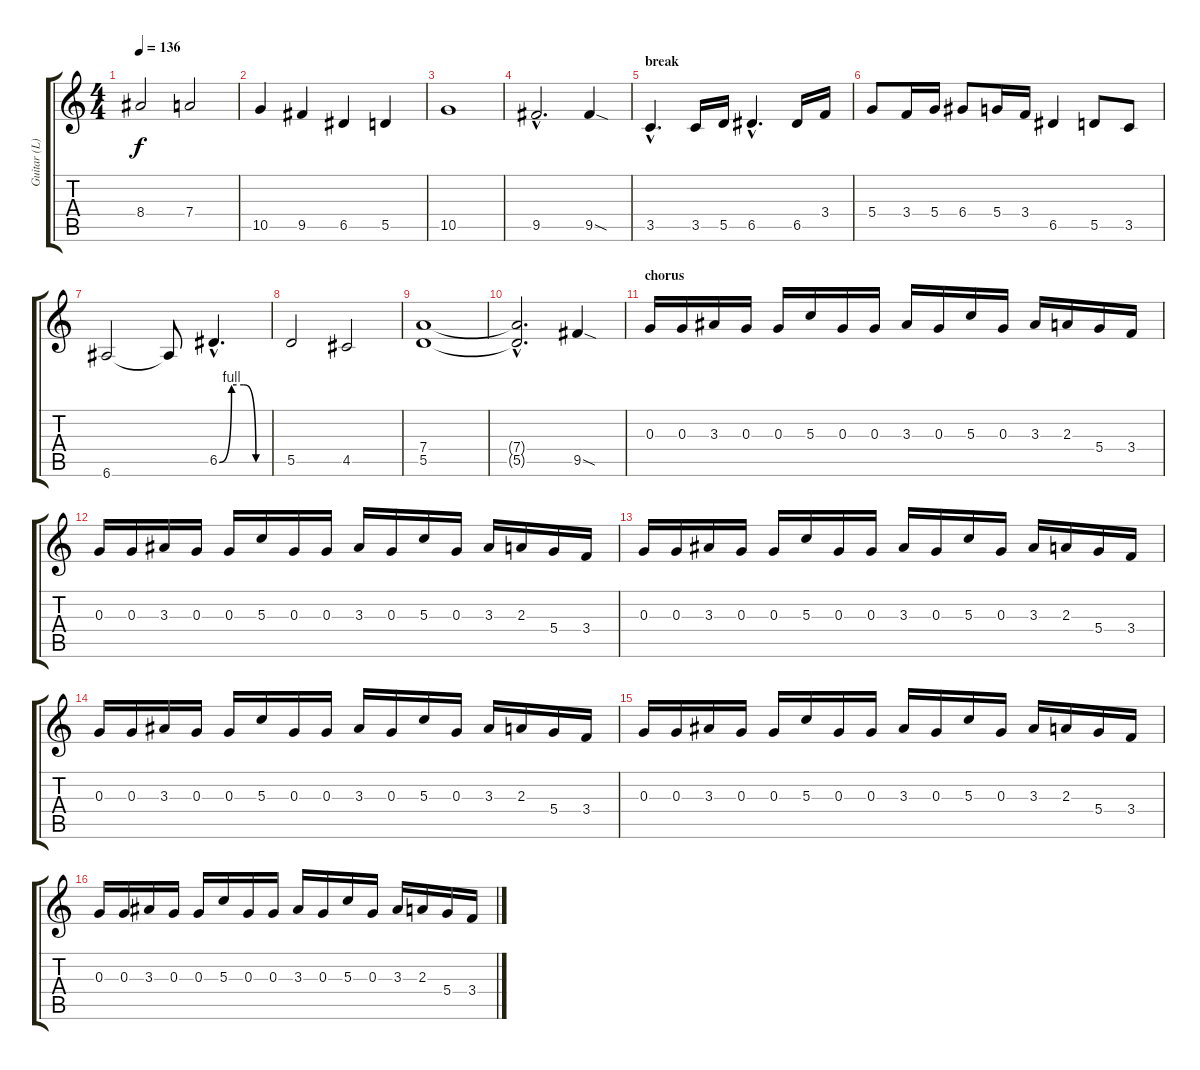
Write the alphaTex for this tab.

\track ("Guitar (L)" "Guitar (L)") {instrument distortionguitar}
\staff {score tabs}
\tuning (E4 B3 G3 D3 A2 E2) {hide}
\ts (4 4)
\tempo 136
\clef g2
\ks c
8.4.2{dy f} 7.4.2 |
10.5.4 9.5.4 6.5.4 5.5.4 |
10.5.1 |
9.5{hac}.2{d} 9.5{sod}.4 |
\section ("" "break")
3.5{hac}.4{d} 3.5.16 5.5.16 6.5{hac}.4{d} 6.5.16 3.4.16 |
5.4.8 3.4.16 5.4.16 6.4.8 5.4.16 3.4.16 6.5.4 5.5.8 3.5.8 |
6.6.2 6.6{t}.8 6.5{be (custom 0 0 15 4 30 4 45 0 60 0) hac}.4{d} |
5.5.2 4.5.2 |
(7.4 5.5).1 |
(7.4{hac t} 5.5{hac t}).2{d} 9.5{sod}.4 |
\section ("" "chorus")
0.3.16 0.3.16 3.3.16 0.3.16 0.3.16 5.3.16 0.3.16 0.3.16 3.3.16 0.3.16 5.3.16 0.3.16 3.3.16 2.3.16 5.4.16 3.4.16 |
0.3.16 0.3.16 3.3.16 0.3.16 0.3.16 5.3.16 0.3.16 0.3.16 3.3.16 0.3.16 5.3.16 0.3.16 3.3.16 2.3.16 5.4.16 3.4.16 |
0.3.16 0.3.16 3.3.16 0.3.16 0.3.16 5.3.16 0.3.16 0.3.16 3.3.16 0.3.16 5.3.16 0.3.16 3.3.16 2.3.16 5.4.16 3.4.16 |
0.3.16 0.3.16 3.3.16 0.3.16 0.3.16 5.3.16 0.3.16 0.3.16 3.3.16 0.3.16 5.3.16 0.3.16 3.3.16 2.3.16 5.4.16 3.4.16 |
0.3.16 0.3.16 3.3.16 0.3.16 0.3.16 5.3.16 0.3.16 0.3.16 3.3.16 0.3.16 5.3.16 0.3.16 3.3.16 2.3.16 5.4.16 3.4.16 |
0.3.16 0.3.16 3.3.16 0.3.16 0.3.16 5.3.16 0.3.16 0.3.16 3.3.16 0.3.16 5.3.16 0.3.16 3.3.16 2.3.16 5.4.16 3.4.16
